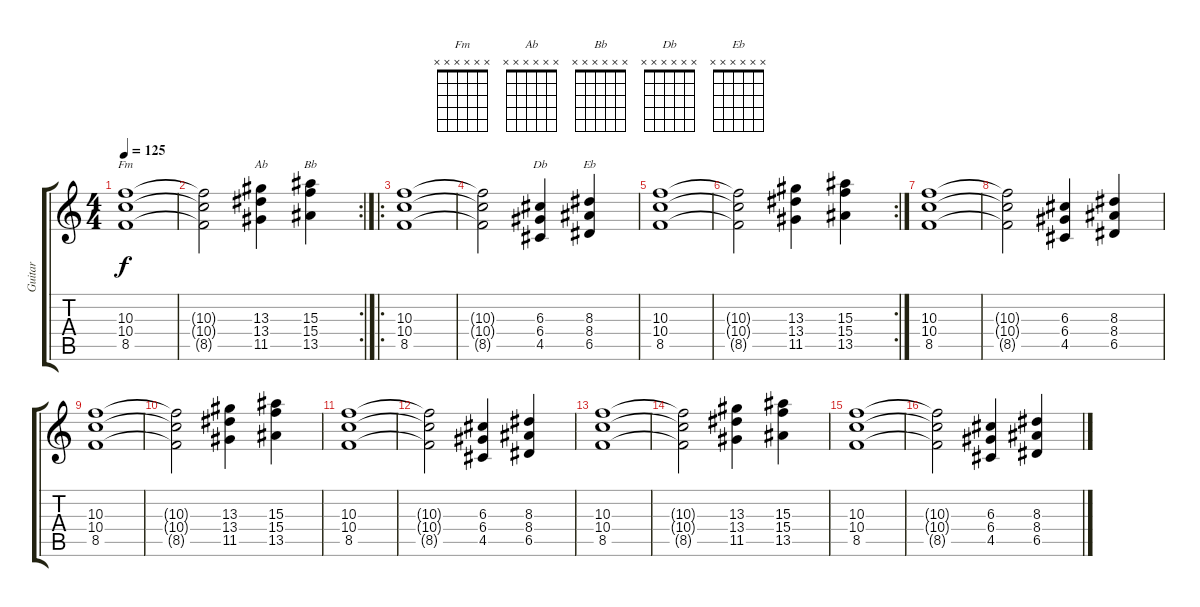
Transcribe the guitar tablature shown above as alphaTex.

\track ("Guitar" "Guitar") {instrument distortionguitar}
\staff {score tabs}
\tuning (E4 B3 G3 D3 A2 E2) {hide}
\chord ("Fm" x x x x x x)
\chord ("Ab" x x x x x x)
\chord ("Bb" x x x x x x)
\chord ("Db" x x x x x x)
\chord ("Eb" x x x x x x)
\ts (4 4)
\tempo 125
\clef g2
\ks c
(10.3 10.4 8.5).1{ch "Fm" dy f} |
\rc 2
(10.3{t} 10.4{t} 8.5{t}).2 (13.3 13.4 11.5).4{ch "Ab"} (15.3 15.4 13.5).4{ch "Bb"} |
\ro
(10.3 10.4 8.5).1 |
(10.3{t} 10.4{t} 8.5{t}).2 (6.3 6.4 4.5).4{ch "Db"} (8.3 8.4 6.5).4{ch "Eb"} |
(10.3 10.4 8.5).1 |
\rc 2
(10.3{t} 10.4{t} 8.5{t}).2 (13.3 13.4 11.5).4 (15.3 15.4 13.5).4 |
(10.3 10.4 8.5).1 |
(10.3{t} 10.4{t} 8.5{t}).2 (6.3 6.4 4.5).4 (8.3 8.4 6.5).4 |
(10.3 10.4 8.5).1 |
(10.3{t} 10.4{t} 8.5{t}).2 (13.3 13.4 11.5).4 (15.3 15.4 13.5).4 |
(10.3 10.4 8.5).1 |
(10.3{t} 10.4{t} 8.5{t}).2 (6.3 6.4 4.5).4 (8.3 8.4 6.5).4 |
(10.3 10.4 8.5).1 |
(10.3{t} 10.4{t} 8.5{t}).2 (13.3 13.4 11.5).4 (15.3 15.4 13.5).4 |
(10.3 10.4 8.5).1 |
(10.3{t} 10.4{t} 8.5{t}).2 (6.3 6.4 4.5).4 (8.3 8.4 6.5).4
